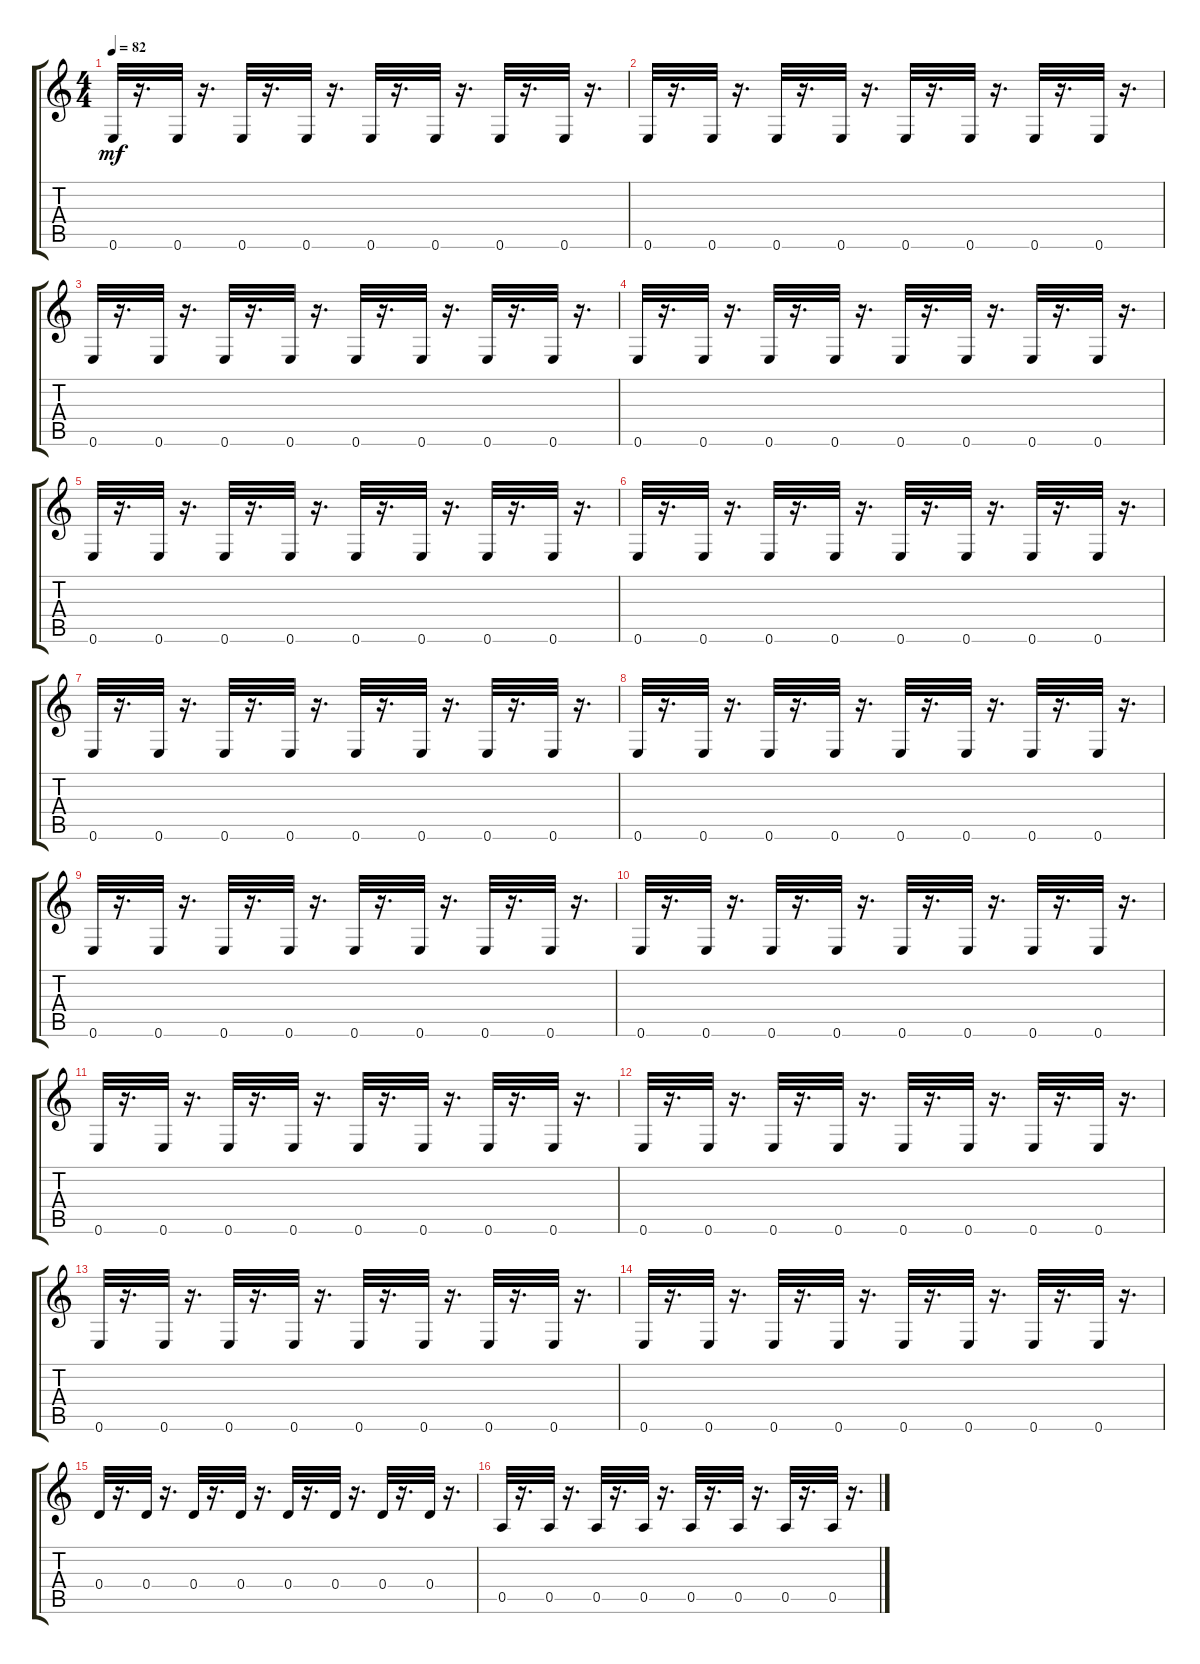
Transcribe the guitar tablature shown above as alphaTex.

\track "" {instrument synthbass1}
\staff {score tabs}
\tuning (E4 B3 G3 D3 A2 E2) {hide}
\ts (4 4)
\tempo 82
\clef g2
\ks c
0.6.32{dy mf} r.16{d} 0.6.32 r.16{d} 0.6.32 r.16{d} 0.6.32 r.16{d} 0.6.32 r.16{d} 0.6.32 r.16{d} 0.6.32 r.16{d} 0.6.32 r.16{d} |
0.6.32 r.16{d} 0.6.32 r.16{d} 0.6.32 r.16{d} 0.6.32 r.16{d} 0.6.32 r.16{d} 0.6.32 r.16{d} 0.6.32 r.16{d} 0.6.32 r.16{d} |
0.6.32 r.16{d} 0.6.32 r.16{d} 0.6.32 r.16{d} 0.6.32 r.16{d} 0.6.32 r.16{d} 0.6.32 r.16{d} 0.6.32 r.16{d} 0.6.32 r.16{d} |
0.6.32 r.16{d} 0.6.32 r.16{d} 0.6.32 r.16{d} 0.6.32 r.16{d} 0.6.32 r.16{d} 0.6.32 r.16{d} 0.6.32 r.16{d} 0.6.32 r.16{d} |
0.6.32 r.16{d} 0.6.32 r.16{d} 0.6.32 r.16{d} 0.6.32 r.16{d} 0.6.32 r.16{d} 0.6.32 r.16{d} 0.6.32 r.16{d} 0.6.32 r.16{d} |
0.6.32 r.16{d} 0.6.32 r.16{d} 0.6.32 r.16{d} 0.6.32 r.16{d} 0.6.32 r.16{d} 0.6.32 r.16{d} 0.6.32 r.16{d} 0.6.32 r.16{d} |
0.6.32 r.16{d} 0.6.32 r.16{d} 0.6.32 r.16{d} 0.6.32 r.16{d} 0.6.32 r.16{d} 0.6.32 r.16{d} 0.6.32 r.16{d} 0.6.32 r.16{d} |
0.6.32 r.16{d} 0.6.32 r.16{d} 0.6.32 r.16{d} 0.6.32 r.16{d} 0.6.32 r.16{d} 0.6.32 r.16{d} 0.6.32 r.16{d} 0.6.32 r.16{d} |
0.6.32 r.16{d} 0.6.32 r.16{d} 0.6.32 r.16{d} 0.6.32 r.16{d} 0.6.32 r.16{d} 0.6.32 r.16{d} 0.6.32 r.16{d} 0.6.32 r.16{d} |
0.6.32 r.16{d} 0.6.32 r.16{d} 0.6.32 r.16{d} 0.6.32 r.16{d} 0.6.32 r.16{d} 0.6.32 r.16{d} 0.6.32 r.16{d} 0.6.32 r.16{d} |
0.6.32 r.16{d} 0.6.32 r.16{d} 0.6.32 r.16{d} 0.6.32 r.16{d} 0.6.32 r.16{d} 0.6.32 r.16{d} 0.6.32 r.16{d} 0.6.32 r.16{d} |
0.6.32 r.16{d} 0.6.32 r.16{d} 0.6.32 r.16{d} 0.6.32 r.16{d} 0.6.32 r.16{d} 0.6.32 r.16{d} 0.6.32 r.16{d} 0.6.32 r.16{d} |
0.6.32 r.16{d} 0.6.32 r.16{d} 0.6.32 r.16{d} 0.6.32 r.16{d} 0.6.32 r.16{d} 0.6.32 r.16{d} 0.6.32 r.16{d} 0.6.32 r.16{d} |
0.6.32 r.16{d} 0.6.32 r.16{d} 0.6.32 r.16{d} 0.6.32 r.16{d} 0.6.32 r.16{d} 0.6.32 r.16{d} 0.6.32 r.16{d} 0.6.32 r.16{d} |
0.4.32 r.16{d} 0.4.32 r.16{d} 0.4.32 r.16{d} 0.4.32 r.16{d} 0.4.32 r.16{d} 0.4.32 r.16{d} 0.4.32 r.16{d} 0.4.32 r.16{d} |
0.5.32 r.16{d} 0.5.32 r.16{d} 0.5.32 r.16{d} 0.5.32 r.16{d} 0.5.32 r.16{d} 0.5.32 r.16{d} 0.5.32 r.16{d} 0.5.32 r.16{d}
